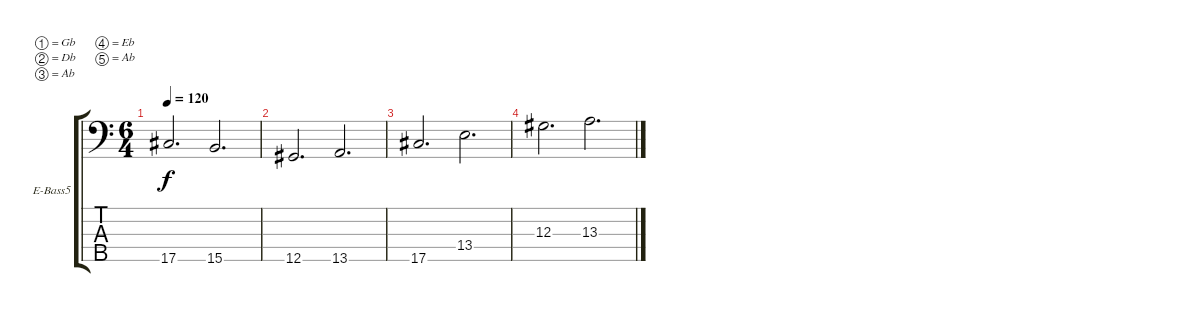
\defaultSystemsLayout 4
\bracketExtendMode groupsimilarinstruments
\firstSystemTrackNameOrientation horizontal
\otherSystemsTrackNameOrientation horizontal
\track ("Electric Bass" "E-Bass5") {instrument electricbassfinger}
\staff {score tabs}
\tuning (Gb2 Db2 Ab1 Eb1 Ab0)
\ts (6 4)
\tempo 120
\clef f4
\ks c
17.5.2{d dy f} 15.5.2{d} |
12.5.2{d} 13.5.2{d} |
17.5.2{d} 13.4.2{d} |
12.3.2{d} 13.3.2{d}
